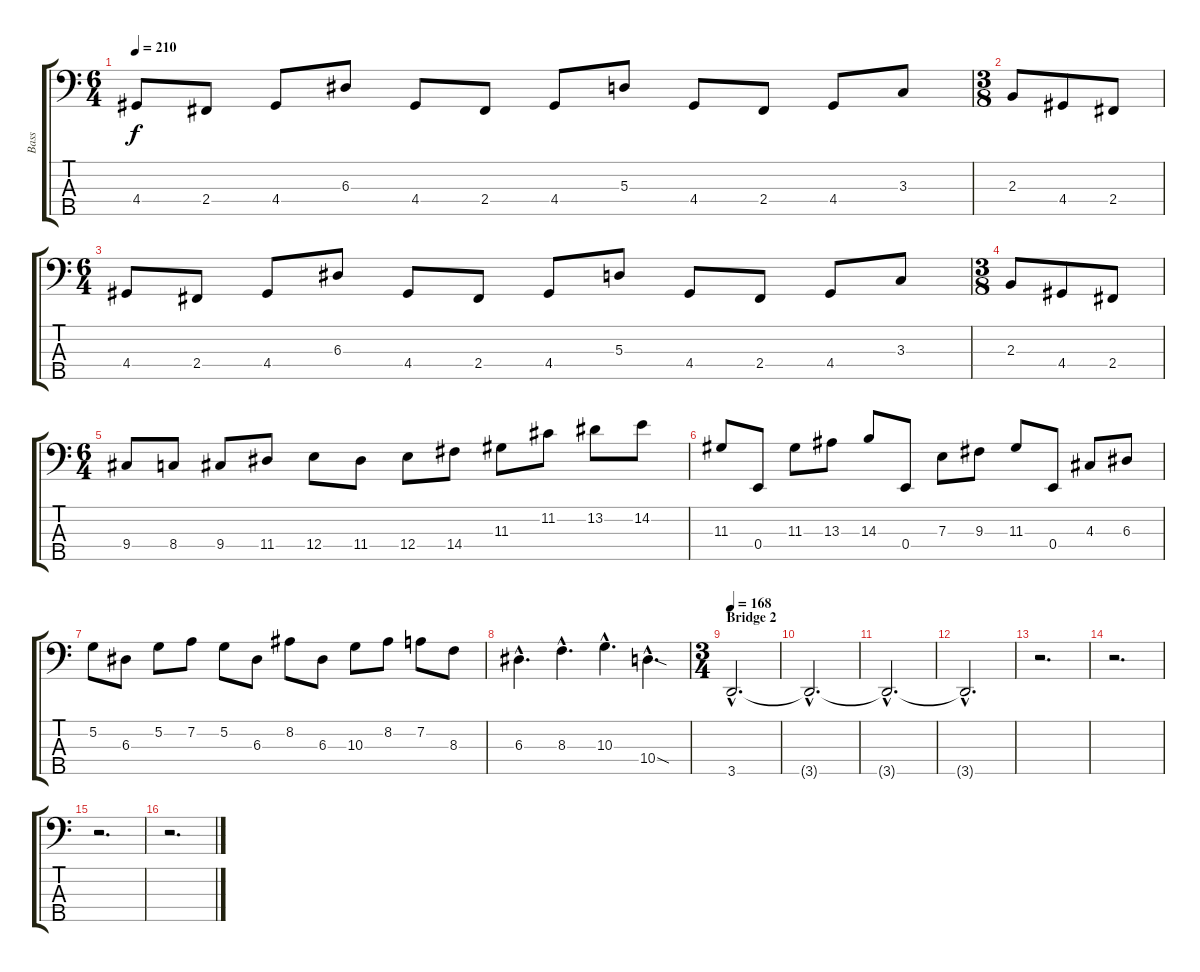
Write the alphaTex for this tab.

\track ("Bass" "Bass") {instrument electricbassfinger}
\staff {score tabs}
\tuning (G2 D2 A1 E1 B0) {hide}
\ts (6 4)
\tempo 210
\clef f4
\ks c
4.4.8{dy f} 2.4.8 4.4.8 6.3.8 4.4.8 2.4.8 4.4.8 5.3.8 4.4.8 2.4.8 4.4.8 3.3.8 |
\ts (3 8)
2.3.8 4.4.8 2.4.8 |
\ts (6 4)
4.4.8 2.4.8 4.4.8 6.3.8 4.4.8 2.4.8 4.4.8 5.3.8 4.4.8 2.4.8 4.4.8 3.3.8 |
\ts (3 8)
2.3.8 4.4.8 2.4.8 |
\ts (6 4)
9.4.8 8.4.8 9.4.8 11.4.8 12.4.8 11.4.8 12.4.8 14.4.8 11.3.8 11.2.8 13.2.8 14.2.8 |
11.3.8 0.4.8 11.3.8 13.3.8 14.3.8 0.4.8 7.3.8 9.3.8 11.3.8 0.4.8 4.3.8 6.3.8 |
5.2.8 6.3.8 5.2.8 7.2.8 5.2.8 6.3.8 8.2.8 6.3.8 10.3.8 8.2.8 7.2.8 8.3.8 |
6.3{hac}.4{d} 8.3{hac}.4{d} 10.3{hac}.4{d} 10.4{sod hac}.4{d} |
\ts (3 4)
\section ("" "Bridge 2")
\tempo 168
3.5{hac}.2{d} |
3.5{hac t}.2{d} |
3.5{hac t}.2{d} |
3.5{hac t}.2{d} |
r.2{d} |
r.2{d} |
r.2{d} |
r.2{d}
